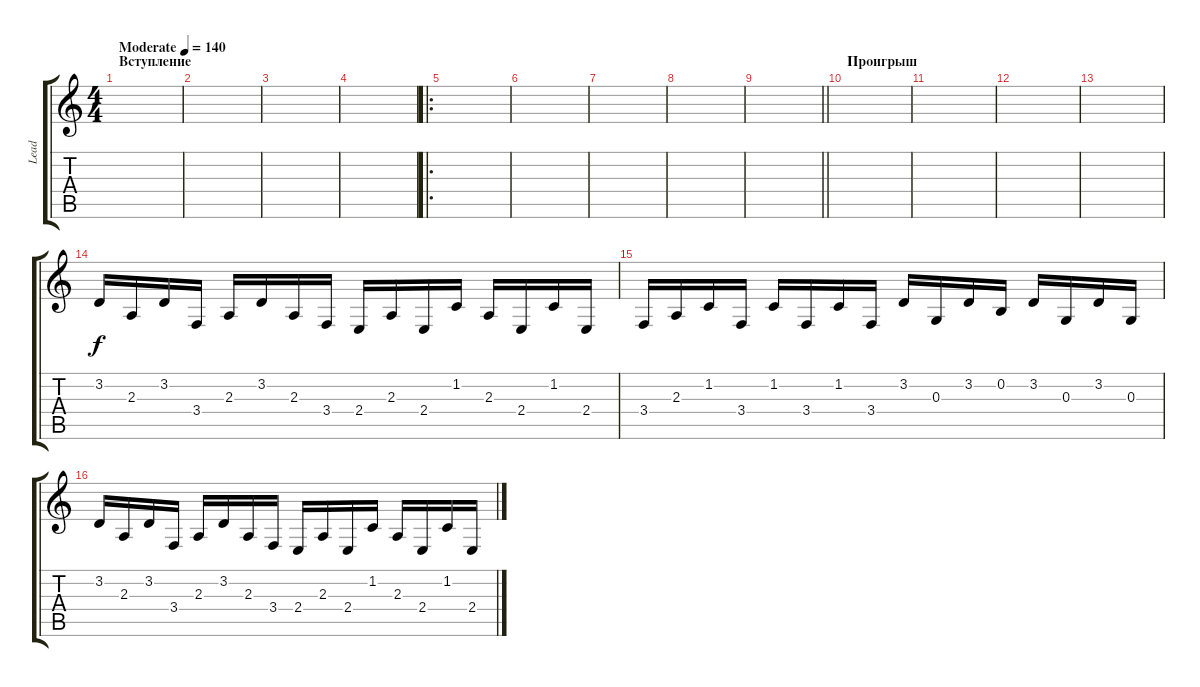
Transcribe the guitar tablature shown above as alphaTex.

\track ("Lead" "Lead") {instrument lead1square}
\staff {score tabs}
\tuning (E4 B3 G3 D3 A2 E2) {hide}
\ts (4 4)
\section ("" "Вступление")
\tempo (140 "Moderate")
\clef g2
\ks c
|
|
|
|
\ro
|
|
|
|
\barLineRight lightlight
|
\section ("" "Проигрыш")
|
|
|
|
3.2.16 2.3.16 3.2.16 3.4.16 2.3.16 3.2.16 2.3.16 3.4.16 2.4.16 2.3.16 2.4.16 1.2.16 2.3.16 2.4.16 1.2.16 2.4.16 |
3.4.16 2.3.16 1.2.16 3.4.16 1.2.16 3.4.16 1.2.16 3.4.16 3.2.16 0.3.16 3.2.16 0.2.16 3.2.16 0.3.16 3.2.16 0.3.16 |
3.2.16 2.3.16 3.2.16 3.4.16 2.3.16 3.2.16 2.3.16 3.4.16 2.4.16 2.3.16 2.4.16 1.2.16 2.3.16 2.4.16 1.2.16 2.4.16
